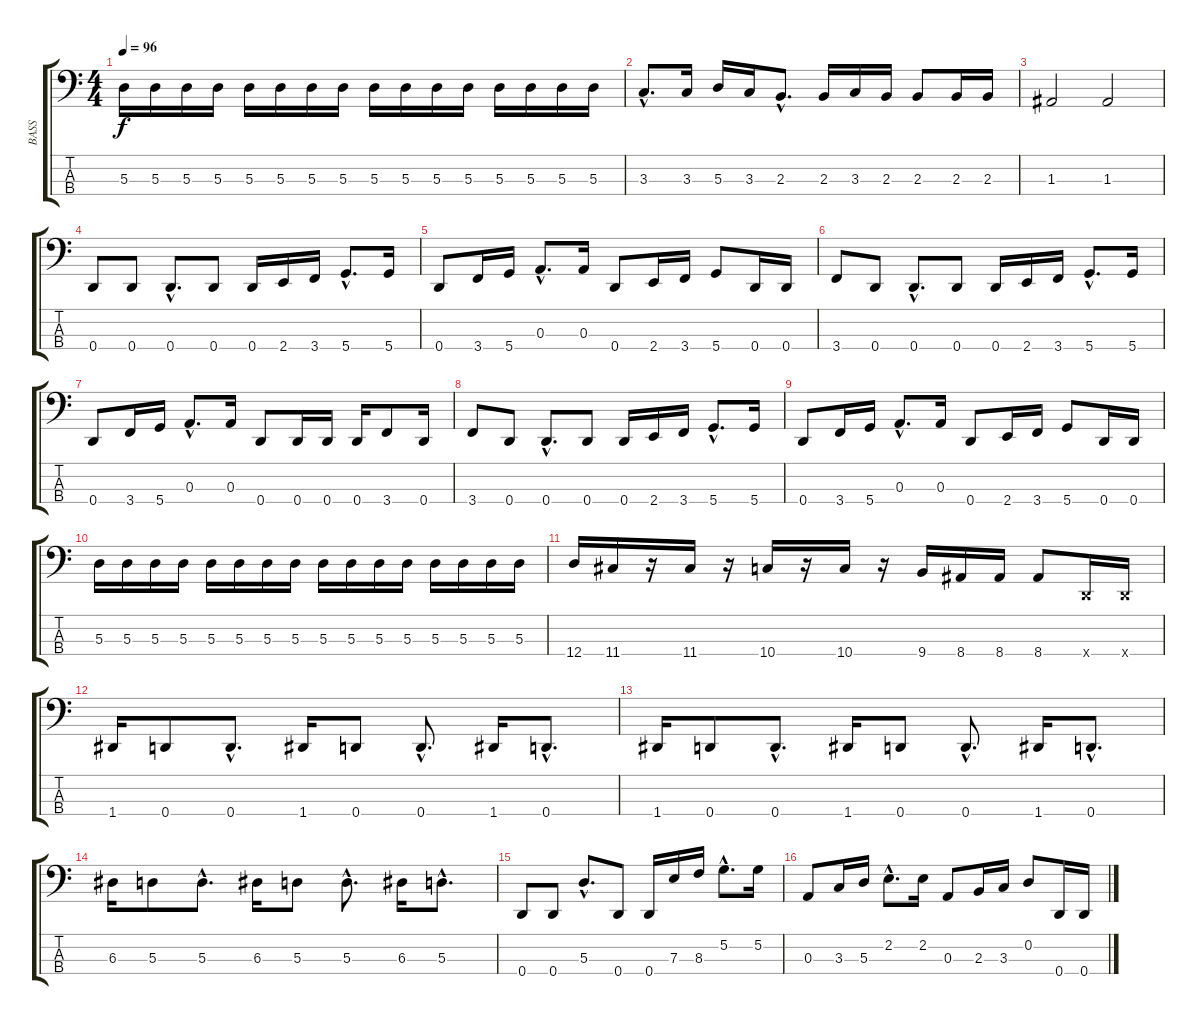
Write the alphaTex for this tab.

\track ("BASS" "BASS") {instrument electricbassfinger}
\staff {score tabs}
\tuning (G2 D2 A1 D1) {hide}
\ts (4 4)
\tempo 96
\clef f4
\ks c
5.3.16{dy f} 5.3.16 5.3.16 5.3.16 5.3.16 5.3.16 5.3.16 5.3.16 5.3.16 5.3.16 5.3.16 5.3.16 5.3.16 5.3.16 5.3.16 5.3.16 |
3.3{hac}.8{d} 3.3.16 5.3.16 3.3.16 2.3{hac}.8{d} 2.3.16 3.3.16 2.3.16 2.3.8 2.3.16 2.3.16 |
1.3.2 1.3.2 |
0.4.8 0.4.8 0.4{hac}.8{d} 0.4.8 0.4.16 2.4.16 3.4.16 5.4{hac}.8{d} 5.4.16 |
0.4.8 3.4.16 5.4.16 0.3{hac}.8{d} 0.3.16 0.4.8 2.4.16 3.4.16 5.4.8 0.4.16 0.4.16 |
3.4.8 0.4.8 0.4{hac}.8{d} 0.4.8 0.4.16 2.4.16 3.4.16 5.4{hac}.8{d} 5.4.16 |
0.4.8 3.4.16 5.4.16 0.3{hac}.8{d} 0.3.16 0.4.8 0.4.16 0.4.16 0.4.16 3.4.8 0.4.16 |
3.4.8 0.4.8 0.4{hac}.8{d} 0.4.8 0.4.16 2.4.16 3.4.16 5.4{hac}.8{d} 5.4.16 |
0.4.8 3.4.16 5.4.16 0.3{hac}.8{d} 0.3.16 0.4.8 2.4.16 3.4.16 5.4.8 0.4.16 0.4.16 |
5.3.16 5.3.16 5.3.16 5.3.16 5.3.16 5.3.16 5.3.16 5.3.16 5.3.16 5.3.16 5.3.16 5.3.16 5.3.16 5.3.16 5.3.16 5.3.16 |
12.4.16 11.4.16 r.16 11.4.16 r.16 10.4.16 r.16 10.4.16 r.16 9.4.16 8.4.16 8.4.16 8.4.8 0.4{x}.16 0.4{x}.16 |
1.4.16 0.4.8 0.4{hac}.8{d} 1.4.16 0.4.8 0.4{hac}.8{d} 1.4.16 0.4{hac}.8{d} |
1.4.16 0.4.8 0.4{hac}.8{d} 1.4.16 0.4.8 0.4{hac}.8{d} 1.4.16 0.4{hac}.8{d} |
6.3.16 5.3.8 5.3{hac}.8{d} 6.3.16 5.3.8 5.3{hac}.8{d} 6.3.16 5.3{hac}.8{d} |
0.4.8 0.4.8 5.3{hac}.8{d} 0.4.8 0.4.16 7.3.16 8.3.16 5.2{hac}.8{d} 5.2.16 |
0.3.8 3.3.16 5.3.16 2.2{hac}.8{d} 2.2.16 0.3.8 2.3.16 3.3.16 0.2.8 0.4.16 0.4.16
